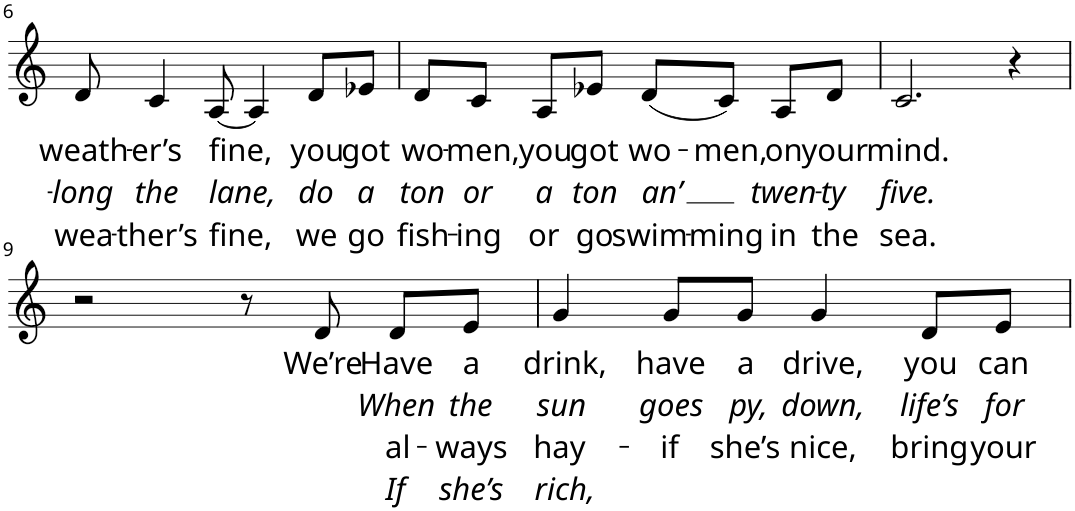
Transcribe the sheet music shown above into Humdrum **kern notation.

**kern	**text	**text	**text	**text
*part1	*part1	*part1	*part1	*part1
*staff1	*staff1	*staff1	*staff1	*staff1
*I"P1	*	*	*	*
!!LO:PB:g=z
*clefG2	*	*	*	*
*k[]	*	*	*	*
*M4/4	*	*	*	*
=6	=6	=6	=6	=6
!	!LO:LY:b	!LO:LY:b	!LO:LY:b	!
8d/	weath-	-long	wea-	.
!	!LO:LY:b	!LO:LY:b	!LO:LY:b	!
4c/	-er’s	the	-ther’s	.
!	!LO:LY:b	!LO:LY:b	!LO:LY:b	!
[8A/	fine,	lane,	fine,	.
4A/]	.	.	.	.
!	!LO:LY:b	!LO:LY:b	!LO:LY:b	!
8d/L	you	do	we	.
!	!LO:LY:b	!LO:LY:b	!LO:LY:b	!
8e-X/J	got	a	go	.
=7	=7	=7	=7	=7
!	!LO:LY:b	!LO:LY:b	!LO:LY:b	!
8d/L	wo-	ton	fish-	.
!	!LO:LY:b	!LO:LY:b	!LO:LY:b	!
8c/J	-men,	or	-ing	.
!	!LO:LY:b	!LO:LY:b	!LO:LY:b	!
8A/L	you	a	or	.
!	!LO:LY:b	!LO:LY:b	!LO:LY:b	!
8e-X/J	got	ton	go	.
!	!LO:LY:b	!LO:LY:b	!LO:LY:b	!
(8d/L	wo-	an’	swim-	.
!	!LO:LY:b	!	!LO:LY:b	!
8c/J)	-men,	.	-ming	.
!	!LO:LY:b	!LO:LY:b	!LO:LY:b	!
8A/L	on	twen-	in	.
!	!LO:LY:b	!LO:LY:b	!LO:LY:b	!
8d/J	your	-ty	the	.
=8	=8	=8	=8	=8
!	!LO:LY:b	!LO:LY:b	!LO:LY:b	!
2.c/	mind.	five.	sea.	.
4r	.	.	.	.
!!LO:LB:g=z
=9	=9	=9	=9	=9
2r	.	.	.	.
8r	.	.	.	.
!	!LO:LY:b	!	!	!
8d/	We’re	.	.	.
!	!LO:LY:b	!LO:LY:b	!LO:LY:b	!LO:LY:b
8d/L	Have	When	al-	If
!	!LO:LY:b	!LO:LY:b	!LO:LY:b	!LO:LY:b
8e/J	a	the	-ways	she’s
=10	=10	=10	=10	=10
!	!LO:LY:b	!LO:LY:b	!LO:LY:b	!LO:LY:b
4g/	drink,	sun	hay-	rich,
!	!LO:LY:b	!LO:LY:b	!LO:LY:b	!
8g/L	have	goes	if	.
!	!LO:LY:b	!LO:LY:b	!LO:LY:b	!
8g/J	a	-py,	she’s	.
!	!LO:LY:b	!LO:LY:b	!LO:LY:b	!
4g/	drive,	down,	nice,	.
!	!LO:LY:b	!LO:LY:b	!LO:LY:b	!
8d/L	you	life’s	bring	.
!	!LO:LY:b	!LO:LY:b	!LO:LY:b	!
8e/J	can	for	your	.
=	=	=	=	=
*-	*-	*-	*-	*-
